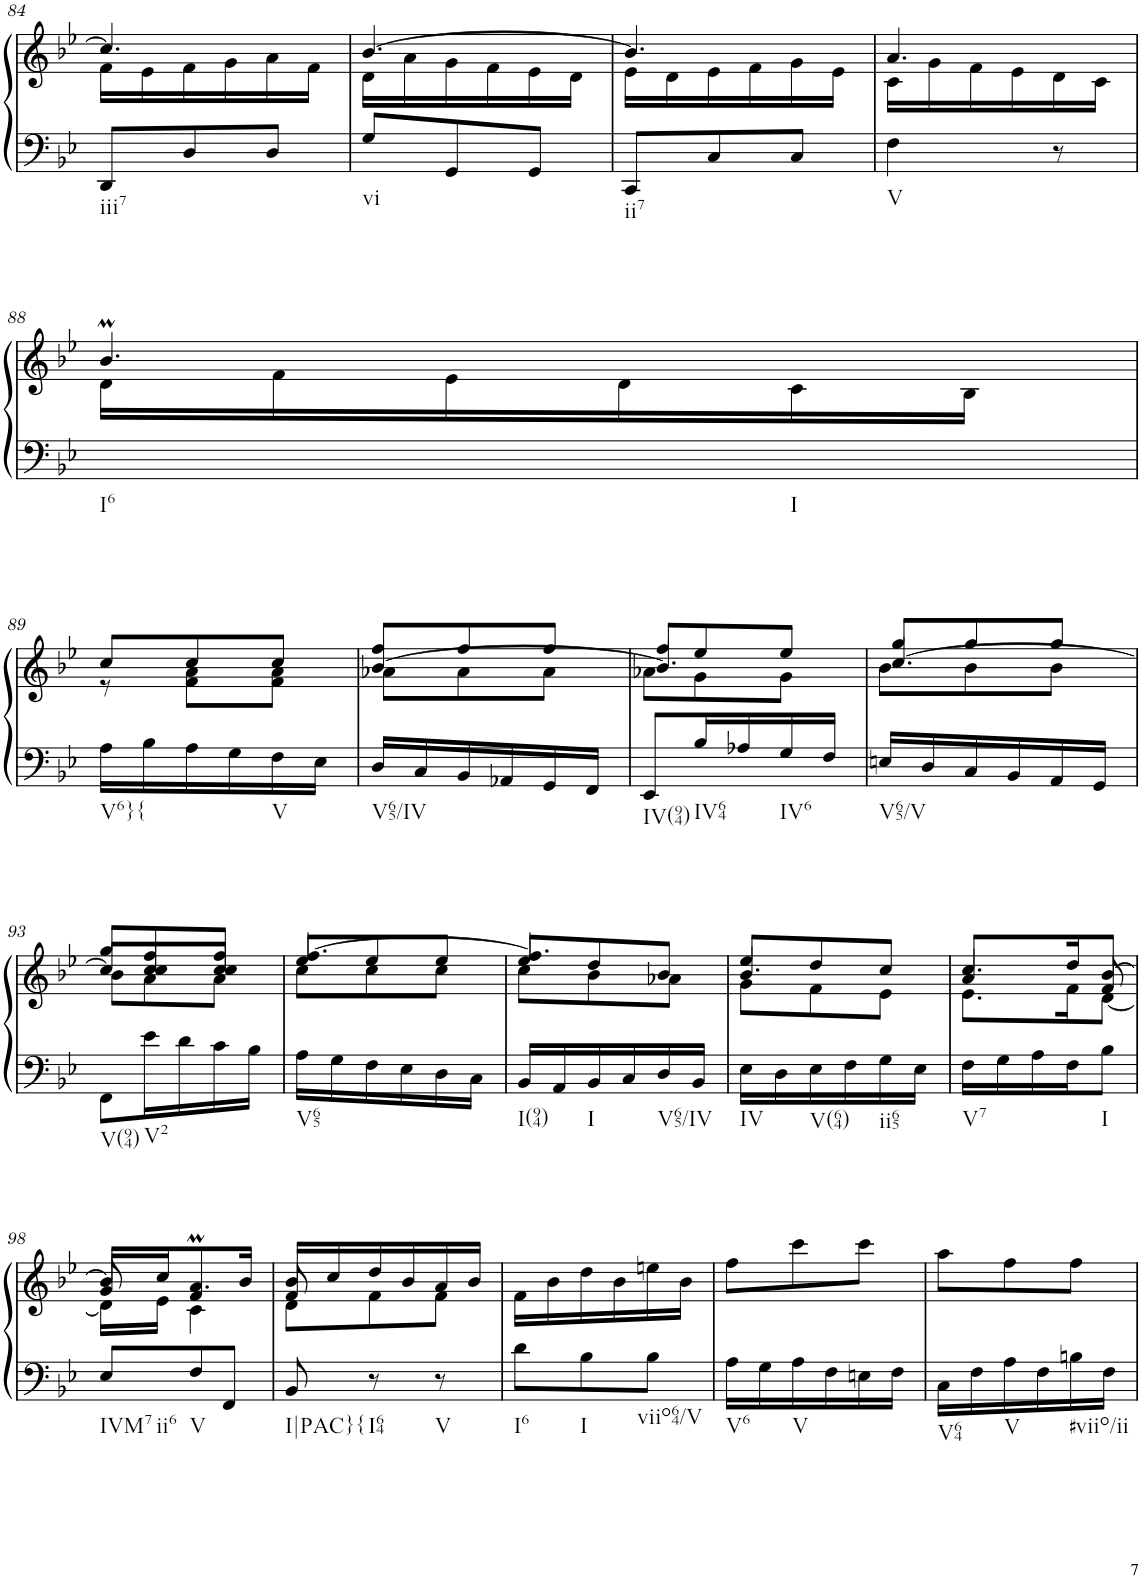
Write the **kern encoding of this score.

**kern	**kern
*part1	*part1
*staff2	*staff1
*I"unbenannt1	*
!!LO:PB:g=z
*clefF4	*clefG2
*k[b-e-]	*k[b-e-]
*M3/8	*M3/8
=84	=84
*	*^
!LO:TX:b:t=iii7	!	!
8DD/L	4.cc/]	16f\LL
.	.	16e-\
8D/	.	16f\
.	.	16g\
8D/J	.	16a\
.	.	16f\JJ
=85	=85	=85
!LO:TX:b:t=vi	!	!
8G/L	[4.b-/	16d\LL
.	.	16a\
8GG/	.	16g\
.	.	16f\
8GG/J	.	16e-\
.	.	16d\JJ
=86	=86	=86
!LO:TX:b:t=ii7	!	!
8CC/L	4.b-/]	16e-\LL
.	.	16d\
8C/	.	16e-\
.	.	16f\
8C/J	.	16g\
.	.	16e-\JJ
=87	=87	=87
!LO:TX:b:t=V	!	!
4F\	4.a/	16c\LL
.	.	16g\
.	.	16f\
.	.	16e-\
8r	.	16d\
.	.	16c\JJ
!!LO:LB:g=z	!!
=88	=88	=88
!LO:TX:b:t=I6	!	!
4ryy	4.b-M/	16d\LL
.	.	16f\
.	.	16e-\
.	.	16d\
!LO:TX:b:t=I	!	!
8ryy	.	16c\
.	.	16B-\JJ
!!LO:LB:g=z	!!
=89	=89	=89
!LO:TX:b:t=V6}{	!	!
16A\LL	8cc/L	8r
16B-\	.	.
16A\	8cc/	8f\ 8a\L
16G\	.	.
!LO:TX:b:t=V	!	!
16F\	8cc/J	8f\ 8a\J
16E-\JJ	.	.
=90	=90	=90
*	*	*^
!LO:TX:b:t=V65/IV	!	!	!
16D/LL	8ff/L	8a-X\L	[4b-/
16C/	.	.	.
16BB-/	8ff/	8a-\	.
16AA-X/	.	.	.
16GG/	8ff/J	8a-\J	8ryy
16FF/JJ	.	.	.
=91	=91	=91	=91
!LO:TX:b:t=IV(94)	!	!	!
8EE-/L	8ff/L	8a-X\L	4.b-/]
!LO:TX:b:t=IV64	!	!	!
16B-/L	8ee-/	8g\	.
16A-X/	.	.	.
!LO:TX:b:t=IV6	!	!	!
16G/	8ee-/J	8g\J	.
16F/JJ	.	.	.
=92	=92	=92	=92
!LO:TX:b:t=V65/V	!	!	!
16En/LL	8gg/L	8b-\L	[4.cc/
16D/	.	.	.
16C/	8gg/	8b-\	.
16BB-/	.	.	.
16AA/	8gg/J	8b-\J	.
16GG/JJ	.	.	.
!!LO:LB:g=z	!!	!!
=93	=93	=93	=93
!LO:TX:b:t=V(94)	!	!	!
8FF\L	8gg/L	8b-\L	8cc/L]
!LO:TX:b:t=V2	!	!	!
16e-\L	8cc/ 8ff/	8a\	8cc/
16d\	.	.	.
16c\	8cc/ 8ff/J	8a\J	8cc/J
16B-\JJ	.	.	.
=94	=94	=94	=94
!LO:TX:b:t=V65	!	!	!
16A\LL	[4.ff/	8cc\L	8ee-/L
16G\	.	.	.
16F\	.	8cc\	8ee-/
16E-\	.	.	.
16D\	.	8cc\J	8ee-/J
16C\JJ	.	.	.
=95	=95	=95	=95
!LO:TX:b:t=I(94)	!	!	!
16BB-/LL	4.ff/]	8cc\L	8ee-/L
16AA/	.	.	.
!LO:TX:b:t=I	!	!	!
16BB-/	.	8b-\	8dd/
16C/	.	.	.
!LO:TX:b:t=V65/IV	!	!	!
16D/	.	8a-X\J	8b-/J
16BB-/JJ	.	.	.
=96	=96	=96	=96
!LO:TX:b:t=IV	!	!	!
16E-\LL	8ee-/L	8g\L	4.b-/
16D\	.	.	.
!LO:TX:b:t=V(64)	!	!	!
16E-\	8dd/	8f\	.
16F\	.	.	.
!LO:TX:b:t=ii65	!	!	!
16G\	8cc/J	8e-\J	.
16E-\JJ	.	.	.
=97	=97	=97	=97
!LO:TX:b:t=V7	!	!	!
16F\LL	8.cc/L	8.e-\L	4a/
16G\	.	.	.
16A\	.	.	.
16F\J	16dd/K	16f\K	.
!LO:TX:b:t=I	!	!	!
8B-\J	[8b-/J	[8d\J	8f/
!!LO:LB:g=z	!!	!!
=98	=98	=98	=98
!LO:TX:b:t=IVM7	!	!	!
!LO:TX:b:t=ii6	!	!	!
8E-/L	16b-/LL]	16d\LL]	8g/
.	16cc/J	16e-\JJ	.
!LO:TX:b:t=V	!	!	!
8F/	8.am/	4c\	4f/
8FF/J	.	.	.
.	16b-/Jk	.	.
=99	=99	=99	=99
!LO:TX:b:t=I|PAC}{	!	!	!
8BB-/	16b-/LL	8d\L	8f/
.	16cc/	.	.
!LO:TX:b:t=I64	!	!	!
8r	16dd/	8f\	4ryy
.	16b-/	.	.
!LO:TX:b:t=V	!	!	!
8r	16a/	8f\J	.
.	16b-/JJ	.	.
*	*v	*v	*v
=100	=100
!LO:TX:b:t=I6	!
8d\L	16f\LL
.	16b-\
!LO:TX:b:t=I	!
8B-\	16dd\
.	16b-\
!LO:TX:b:t=viio64/V	!
8B-\J	16een\
.	16b-\JJ
=101	=101
!LO:TX:b:t=V6	!
16A\LL	8ff\L
16G\	.
!LO:TX:b:t=V	!
16A\	8ccc\
16F\	.
16En\	8ccc\J
16F\JJ	.
=102	=102
!LO:TX:b:t=V64	!
16C\LL	8aa\L
16F\	.
!LO:TX:b:t=V	!
16A\	8ff\
16F\	.
!LO:TX:b:t=#viio/ii	!
16Bn\	8ff\J
16F\JJ	.
=	=
*-	*-
